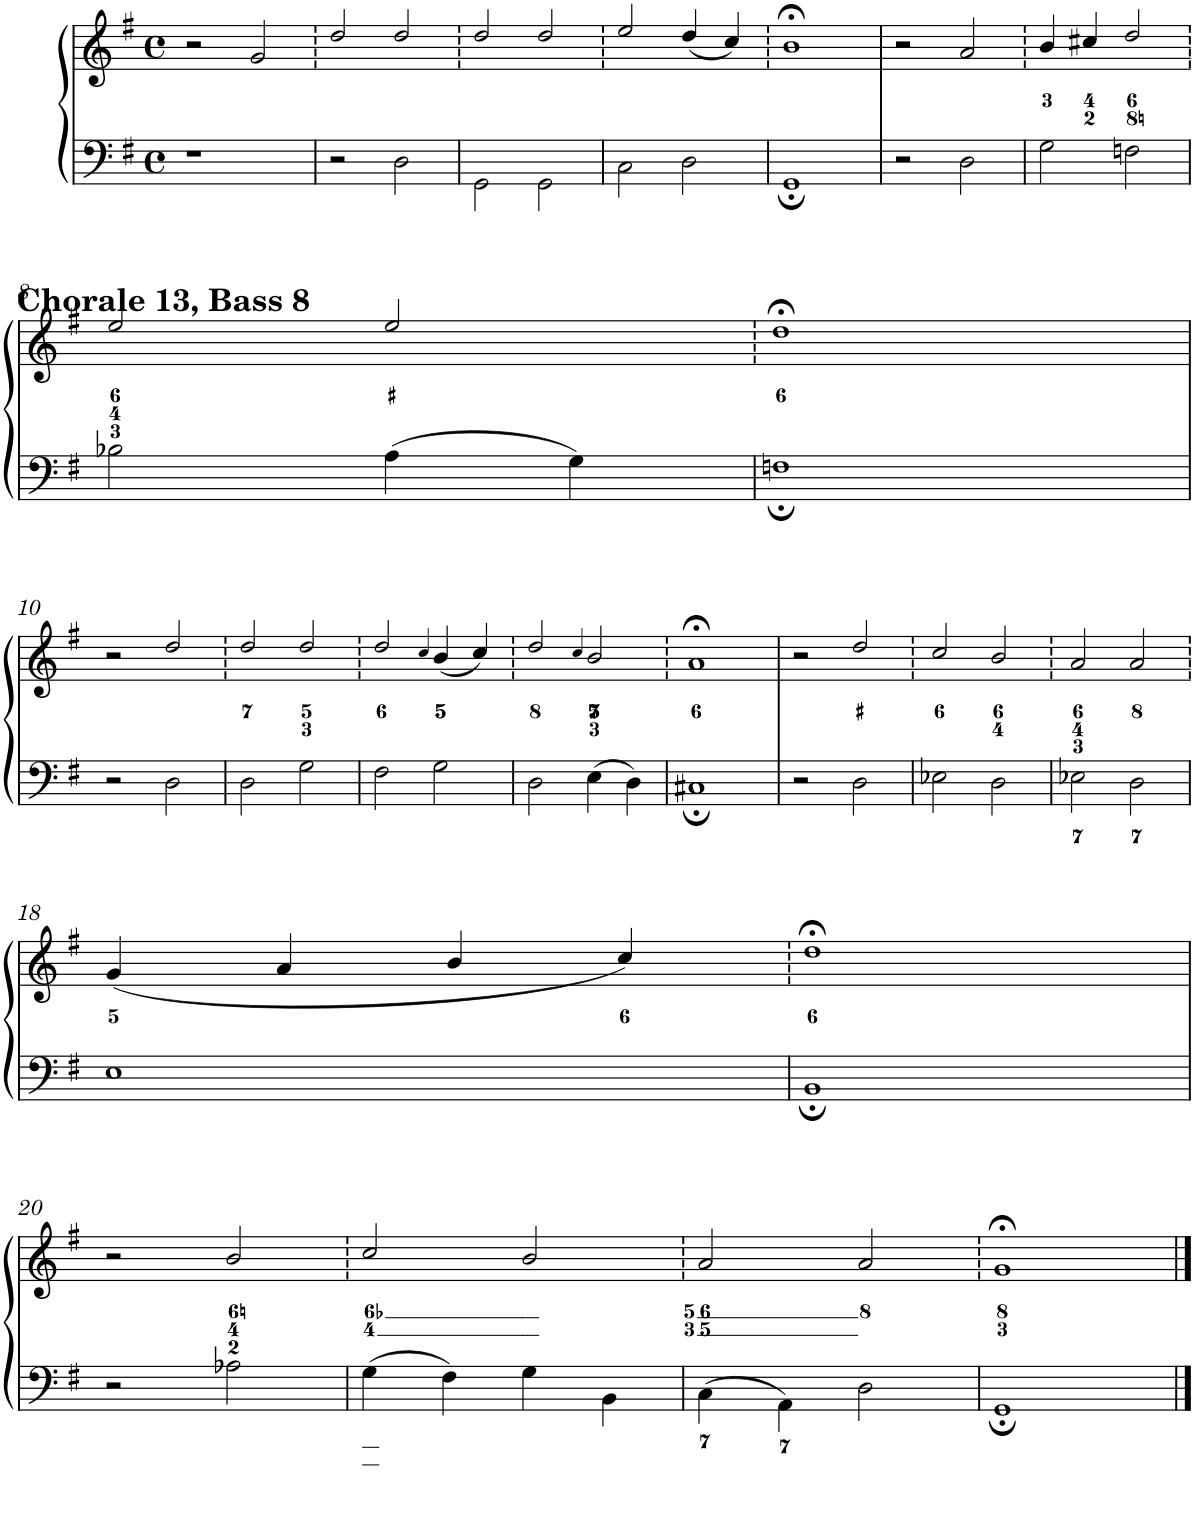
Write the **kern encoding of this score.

**kern	**kern
*part1	*part1
*staff2	*staff1
*I"Piano	*
*I'Pno.	*
*clefF4	*clefG2
*k[f#]	*k[f#]
*G:	*G:
*M4/4	*M4/4
*met(c)	*met(c)
=1	=1
1r	2r
.	2g/
=2	=2
2r	2dd/
2D\	2dd/
=3	=3
2GG\	2dd/
2GG\	2dd/
=4	=4
2C\	2ee/
2D\	(4dd/
.	4cc/)
=5	=5
1GG;	1b;<
=6	=6
2r	2r
2D\	2a/
=7	=7
2G\	4b/
.	4cc#X/
2Fn\	2dd/
!!LO:LB:g=z
=8	=8
2B-X\	2ee/
4A\	2ee/
4G\	.
=9	=9
1Fn;	1dd;<
!!LO:LB:g=z
=10	=10
2r	2r
2D\	2dd/
=11	=11
2D\	2dd/
2G\	2dd/
=12	=12
2F#\	2dd/
.	4qcc/
2G\	(4b/
.	4cc/)
=13	=13
2D\	2dd/
.	4qcc/
4E\	2b/
4D\	.
=14	=14
1C#X;	1a;<
=15	=15
2r	2r
2D\	2dd/
=16	=16
2E-X\	2cc/
2D\	2b/
=17	=17
2E-X\	2a/
2D\	2a/
!!LO:LB:g=z
=18	=18
1E	(4g/
.	4a/
.	4b/
.	4cc/)
=19	=19
1BB;	1dd;<
!!LO:LB:g=z
=20	=20
2r	2r
2A-X\	2b/
=21	=21
4G\	2cc/
4F#\	.
4G\	2b/
4BB\	.
=22	=22
4C\	2a/
4AA\	.
2D\	2a/
=23	=23
1GG;	1g;<
==	==
*-	*-
